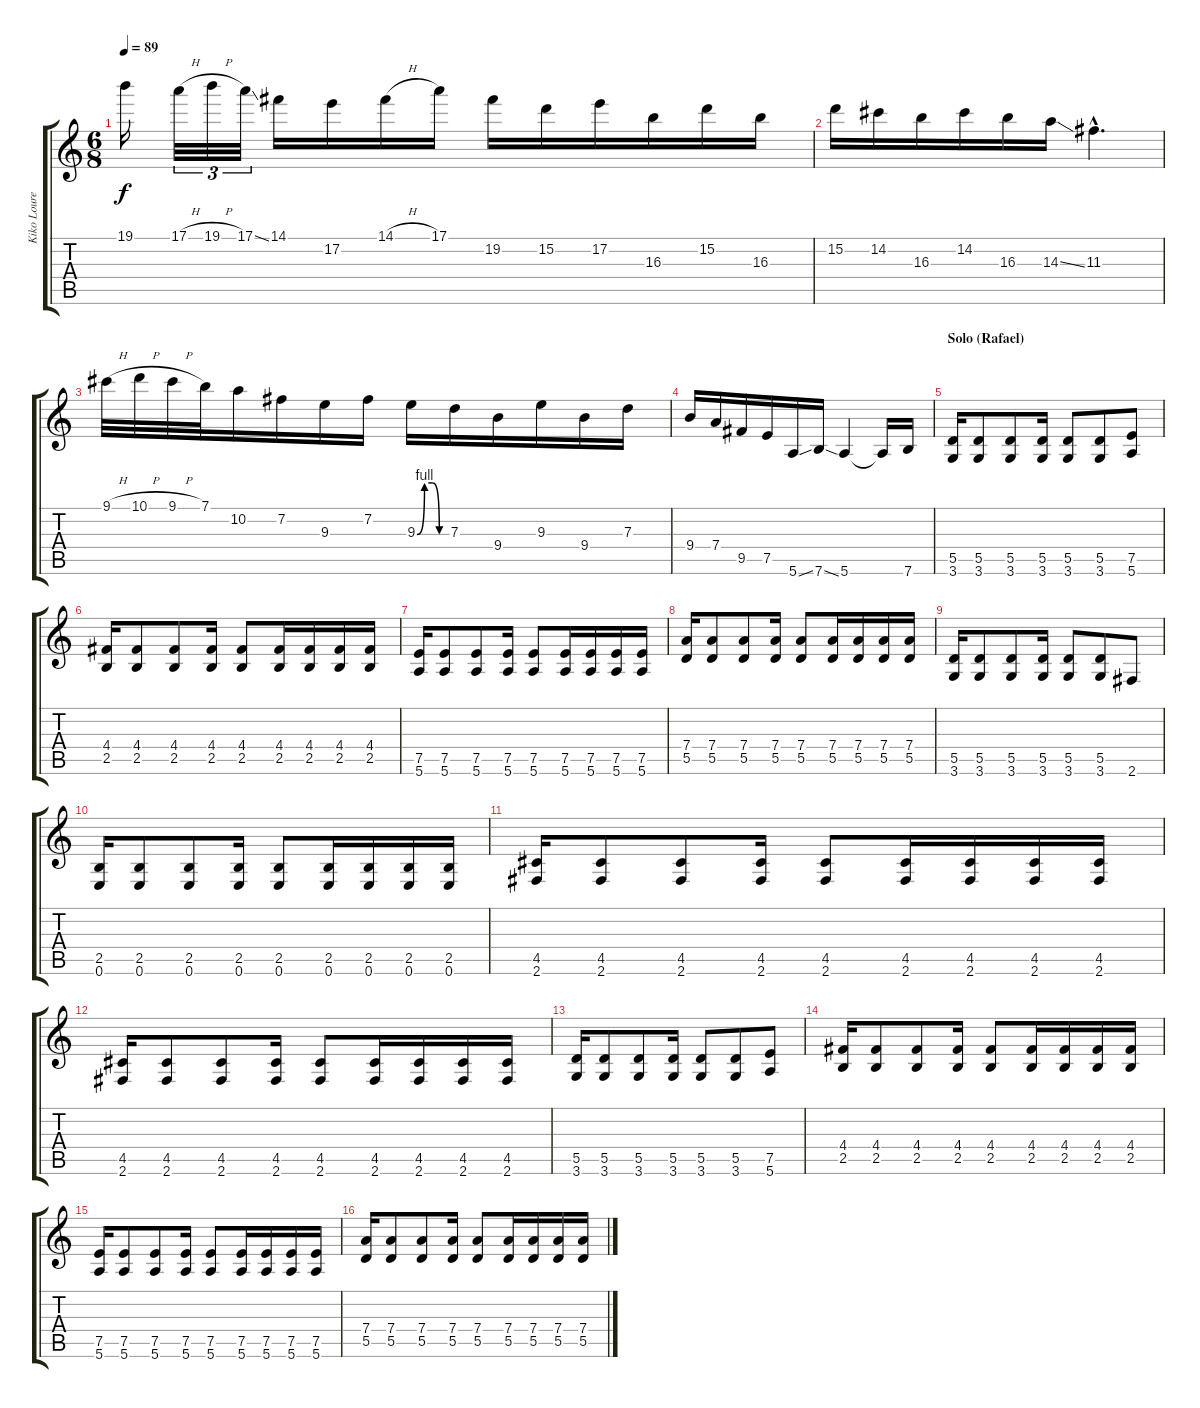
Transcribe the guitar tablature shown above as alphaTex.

\track ("Kiko Loureiro" "Kiko Loure") {instrument distortionguitar}
\staff {score tabs}
\tuning (E4 B3 G3 D3 A2 E2) {hide}
\ts (6 8)
\tempo 89
\clef g2
\ks c
19.1.16{dy f} 17.1{h}.32{tu (3 2)} 19.1{h}.32{tu (3 2)} 17.1{ss}.32{tu (3 2)} 14.1.16 17.2.16 14.1{h}.16 17.1.16 19.2.16 15.2.16 17.2.16 16.3.16 15.2.16 16.3.16 |
15.2.16 14.2.16 16.3.16 14.2.16 16.3.16 14.3{ss}.16 11.3{hac}.4{d} |
9.1{h}.32 10.1{h}.32 9.1{h}.32 7.1.32 10.2.16 7.2.16 9.3.16 7.2.16 9.3{be (custom 0 0 15 4 30 4 45 0 60 0)}.16 7.3.16 9.4.16 9.3.16 9.4.16 7.3.16 |
9.4.16 7.4.16 9.5.16 7.5.16 5.6{ss}.16 7.6{ss}.16 5.6.4 5.6{t}.16 7.6.16 |
\section ("" "Solo (Rafael)")
(5.5 3.6).16{volume 12} (5.5 3.6).8 (5.5 3.6).8 (5.5 3.6).16 (5.5 3.6).8 (5.5 3.6).8 (7.5 5.6).8 |
(4.4 2.5).16 (4.4 2.5).8 (4.4 2.5).8 (4.4 2.5).16 (4.4 2.5).8 (4.4 2.5).16 (4.4 2.5).16 (4.4 2.5).16 (4.4 2.5).16 |
(7.5 5.6).16 (7.5 5.6).8 (7.5 5.6).8 (7.5 5.6).16 (7.5 5.6).8 (7.5 5.6).16 (7.5 5.6).16 (7.5 5.6).16 (7.5 5.6).16 |
(7.4 5.5).16 (7.4 5.5).8 (7.4 5.5).8 (7.4 5.5).16 (7.4 5.5).8 (7.4 5.5).16 (7.4 5.5).16 (7.4 5.5).16 (7.4 5.5).16 |
(5.5 3.6).16 (5.5 3.6).8 (5.5 3.6).8 (5.5 3.6).16 (5.5 3.6).8 (5.5 3.6).8 2.6.8 |
(2.5 0.6).16 (2.5 0.6).8 (2.5 0.6).8 (2.5 0.6).16 (2.5 0.6).8 (2.5 0.6).16 (2.5 0.6).16 (2.5 0.6).16 (2.5 0.6).16 |
(4.5 2.6).16 (4.5 2.6).8 (4.5 2.6).8 (4.5 2.6).16 (4.5 2.6).8 (4.5 2.6).16 (4.5 2.6).16 (4.5 2.6).16 (4.5 2.6).16 |
(4.5 2.6).16 (4.5 2.6).8 (4.5 2.6).8 (4.5 2.6).16 (4.5 2.6).8 (4.5 2.6).16 (4.5 2.6).16 (4.5 2.6).16 (4.5 2.6).16 |
(5.5 3.6).16 (5.5 3.6).8 (5.5 3.6).8 (5.5 3.6).16 (5.5 3.6).8 (5.5 3.6).8 (7.5 5.6).8 |
(4.4 2.5).16{volume 7} (4.4 2.5).8 (4.4 2.5).8 (4.4 2.5).16 (4.4 2.5).8 (4.4 2.5).16 (4.4 2.5).16 (4.4 2.5).16 (4.4 2.5).16 |
(7.5 5.6).16 (7.5 5.6).8 (7.5 5.6).8 (7.5 5.6).16 (7.5 5.6).8 (7.5 5.6).16 (7.5 5.6).16 (7.5 5.6).16 (7.5 5.6).16 |
(7.4 5.5).16 (7.4 5.5).8 (7.4 5.5).8 (7.4 5.5).16 (7.4 5.5).8 (7.4 5.5).16 (7.4 5.5).16 (7.4 5.5).16 (7.4 5.5).16
